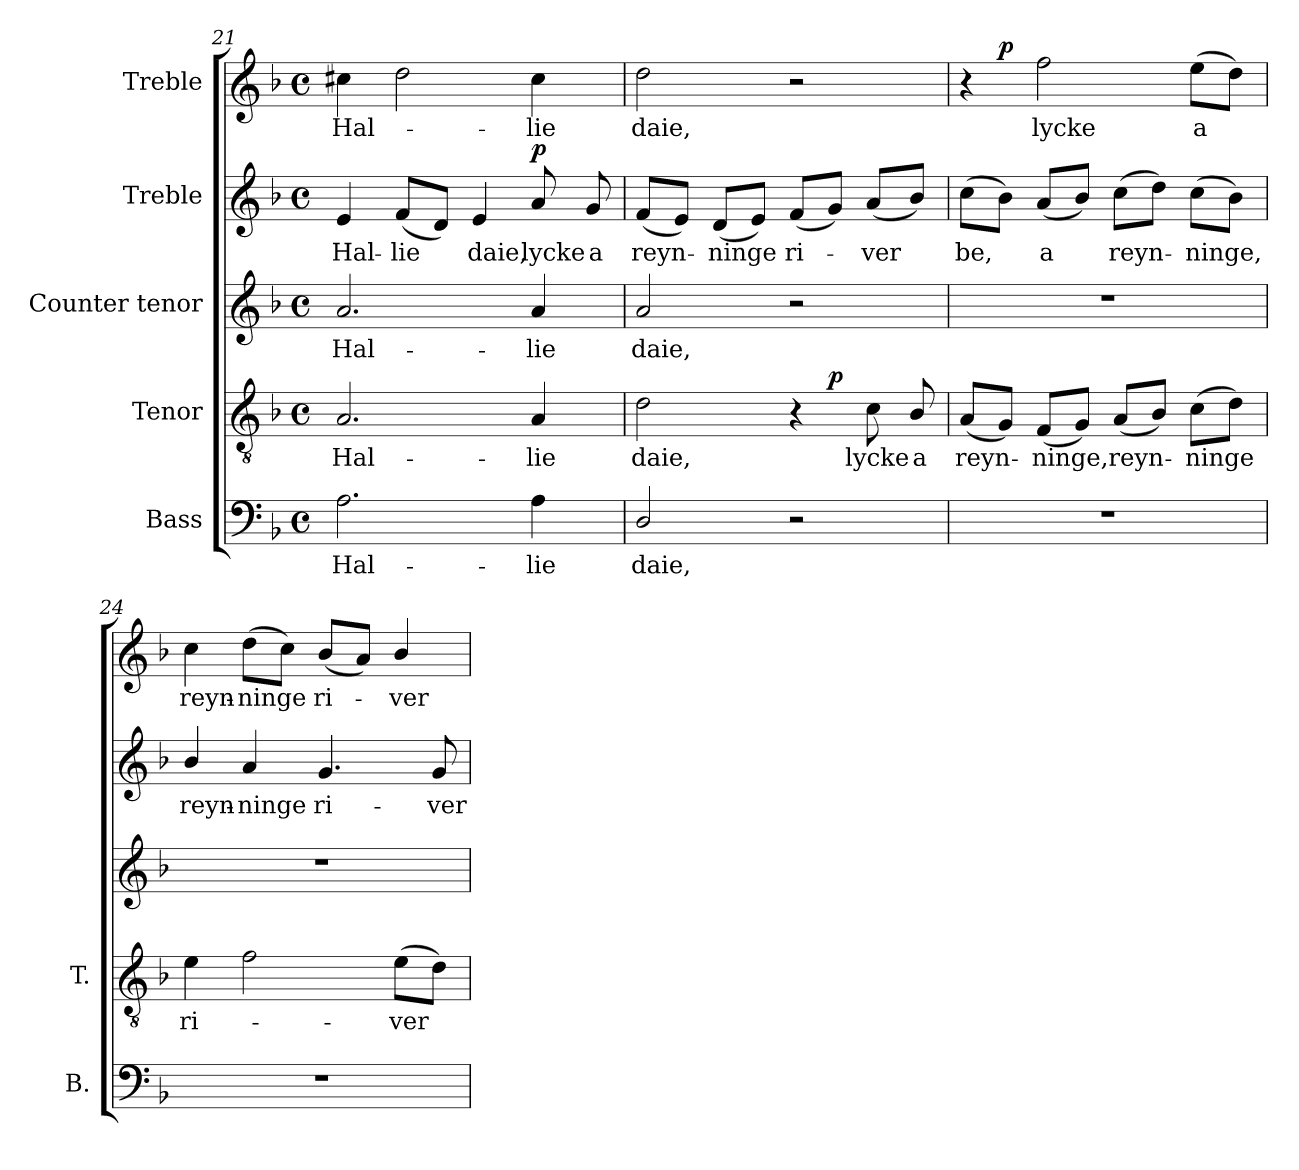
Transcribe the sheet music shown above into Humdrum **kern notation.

**kern	**text	**kern	**text	**dynam	**kern	**text	**kern	**text	**dynam	**kern	**text	**dynam
*part5	*part5	*part4	*part4	*part4	*part3	*part3	*part2	*part2	*part2	*part1	*part1	*part1
*staff5	*staff5	*staff4	*staff4	*staff4	*staff3	*staff3	*staff2	*staff2	*staff2	*staff1	*staff1	*staff1
*I"Bass	*	*I"Tenor	*	*	*I"Counter tenor	*	*I"Treble	*	*	*I"Treble	*	*
*I'B.	*	*I'T.	*	*	*	*	*	*	*	*	*	*
!!LO:LB:g=z
*clefF4	*	*clefGv2	*	*	*clefG2	*	*clefG2	*	*	*clefG2	*	*
*	*	*ITrd7c12	*	*	*	*	*	*	*	*	*	*
*k[b-]	*	*k[b-]	*	*	*k[b-]	*	*k[b-]	*	*	*k[b-]	*	*
*F:	*	*F:	*	*	*F:	*	*F:	*	*	*F:	*	*
*M4/4	*	*M4/4	*	*	*M4/4	*	*M4/4	*	*	*M4/4	*	*
*met(c)	*	*met(c)	*	*	*met(c)	*	*met(c)	*	*	*met(c)	*	*
=21	=21	=21	=21	=21	=21	=21	=21	=21	=21	=21	=21	=21
!	!LO:LY:b:color=#000000	!	!	!	!	!	!	!	!	!	!	!
!	!	!	!LO:LY:b:color=#000000	!	!	!	!	!	!	!	!	!
!	!	!	!	!	!	!LO:LY:b:color=#000000	!	!	!	!	!	!
!	!	!	!	!	!	!	!	!LO:LY:b:color=#000000	!	!	!	!
!	!	!	!	!	!	!	!	!	!	!	!LO:LY:b:color=#000000	!
2.Ai\	Hal-	2.AAi/	Hal-	.	2.ai/	Hal-	4ei/	Hal-	.	4cc#Xi\	Hal-	.
!	!	!	!	!	!	!	!	!LO:LY:b:color=#000000	!	!	!	!
.	.	.	.	.	.	.	(8fi/L	-lie	.	2ddi\	.	.
.	.	.	.	.	.	.	8di/J)	.	.	.	.	.
!	!	!	!	!	!	!	!	!LO:LY:b:color=#000000	!	!	!	!
.	.	.	.	.	.	.	4ei/	daie,	.	.	.	.
!	!LO:LY:b:color=#000000	!	!	!	!	!	!	!	!	!	!	!
!	!	!	!LO:LY:b:color=#000000	!	!	!	!	!	!	!	!	!
!	!	!	!	!	!	!LO:LY:b:color=#000000	!	!	!	!	!	!
!	!	!	!	!	!	!	!	!LO:LY:b:color=#000000	!	!	!	!
!	!	!	!	!	!	!	!	!	!	!	!LO:LY:b:color=#000000	!
4Ai\	-lie	4AAi/	-lie	.	4ai/	-lie	8ai/	lycke	p	4cc#i\	-lie	.
!	!	!	!	!	!	!	!	!LO:LY:b:color=#000000	!	!	!	!
.	.	.	.	.	.	.	8gi/	a	.	.	.	.
=22	=22	=22	=22	=22	=22	=22	=22	=22	=22	=22	=22	=22
!	!LO:LY:b:color=#000000	!	!	!	!	!	!	!	!	!	!	!
!	!	!	!LO:LY:b:color=#000000	!	!	!	!	!	!	!	!	!
!	!	!	!	!	!	!LO:LY:b:color=#000000	!	!	!	!	!	!
!	!	!	!	!	!	!	!	!LO:LY:b:color=#000000	!	!	!	!
!	!	!	!	!	!	!	!	!	!	!	!LO:LY:b:color=#000000	!
*	*	*^	*	*	*	*	*	*	*	*	*	*
2Di/	daie,	2Di\	2ryy	daie,	.	2ai/	daie,	(8fi/L	reyn-	.	2ddi\	daie,	.
.	.	.	.	.	.	.	.	8ei/J)	.	.	.	.	.
!	!	!	!	!	!	!	!	!	!LO:LY:b:color=#000000	!	!	!	!
.	.	.	.	.	.	.	.	(8di/L	-ninge	.	.	.	.
.	.	.	.	.	.	.	.	8ei/J)	.	.	.	.	.
!	!	!	!	!	!	!	!	!	!LO:LY:b:color=#000000	!	!	!	!
2r	.	4r	8ryy	.	.	2r	.	(8fi/L	ri-	.	2r	.	.
.	.	.	4.ryy	.	p	.	.	8gi/J)	.	.	.	.	.
!	!	!	!	!LO:LY:b:color=#000000	!	!	!	!	!	!	!	!	!
!	!	!	!	!	!	!	!	!	!LO:LY:b:color=#000000	!	!	!	!
.	.	8Ci\	.	lycke	.	.	.	(8ai/L	-ver	.	.	.	.
!	!	!	!	!LO:LY:b:color=#000000	!	!	!	!	!	!	!	!	!
.	.	8BB-i/	.	a	.	.	.	8b-i/J)	.	.	.	.	.
*	*	*v	*v	*	*	*	*	*	*	*	*	*	*
=23	=23	=23	=23	=23	=23	=23	=23	=23	=23	=23	=23	=23
*	*	*^	*	*	*	*	*	*	*	*	*	*
!	!	!	!	!LO:LY:b:color=#000000	!	!	!	!	!	!	!	!	!
*	*	*v	*v	*	*	*	*	*	*	*	*	*	*
*	*	*^	*	*	*	*	*	*	*	*	*	*
!	!	!	!	!	!	!	!	!	!LO:LY:b:color=#000000	!	!	!	!
*	*	*v	*v	*	*	*	*	*	*	*	*^	*	*
1r	.	(8AAi/L	reyn-	.	1r	.	(8cci\L	be,	.	4r	8ryy	.	.
.	.	8GGi/J)	.	.	.	.	8b-i\J)	.	.	.	2..ryy	.	p
!	!	!	!LO:LY:b:color=#000000	!	!	!	!	!	!	!	!	!	!
!	!	!	!	!	!	!	!	!LO:LY:b:color=#000000	!	!	!	!	!
!	!	!	!	!	!	!	!	!	!	!	!	!LO:LY:b:color=#000000	!
.	.	(8FFi/L	-ninge,	.	.	.	(8ai/L	a	.	2ffi\	.	lycke	.
.	.	8GGi/J)	.	.	.	.	8b-i/J)	.	.	.	.	.	.
!	!	!	!LO:LY:b:color=#000000	!	!	!	!	!	!	!	!	!	!
!	!	!	!	!	!	!	!	!LO:LY:b:color=#000000	!	!	!	!	!
.	.	(8AAi/L	reyn-	.	.	.	(8cci\L	reyn-	.	.	.	.	.
.	.	8BB-i/J)	.	.	.	.	8ddi\J)	.	.	.	.	.	.
!	!	!	!LO:LY:b:color=#000000	!	!	!	!	!	!	!	!	!	!
!	!	!	!	!	!	!	!	!LO:LY:b:color=#000000	!	!	!	!	!
!	!	!	!	!	!	!	!	!	!	!	!	!LO:LY:b:color=#000000	!
.	.	(8Ci\L	-ninge	.	.	.	(8cci\L	-ninge,	.	(8eei\L	.	a	.
.	.	8Di\J)	.	.	.	.	8b-i\J)	.	.	8ddi\J)	.	.	.
*	*	*	*	*	*	*	*	*	*	*v	*v	*	*
=24	=24	=24	=24	=24	=24	=24	=24	=24	=24	=24	=24	=24
*	*	*	*	*	*	*	*	*	*	*^	*	*
!	!	!	!LO:LY:b:color=#000000	!	!	!	!	!	!	!	!	!	!
*	*	*	*	*	*	*	*	*	*	*v	*v	*	*
*	*	*	*	*	*	*	*	*	*	*^	*	*
!	!	!	!	!	!	!	!	!LO:LY:b:color=#000000	!	!	!	!	!
*	*	*	*	*	*	*	*	*	*	*v	*v	*	*
*	*	*	*	*	*	*	*	*	*	*^	*	*
!	!	!	!	!	!	!	!	!	!	!	!	!LO:LY:b:color=#000000	!
*	*	*	*	*	*	*	*	*	*	*v	*v	*	*
1r	.	4Ei\	ri-	.	1r	.	4b-i/	reyn-	.	4cci\	reyn-	.
!	!	!	!	!	!	!	!	!LO:LY:b:color=#000000	!	!	!	!
!	!	!	!	!	!	!	!	!	!	!	!LO:LY:b:color=#000000	!
.	.	2Fi\	.	.	.	.	4ai/	-ninge	.	(8ddi\L	-ninge	.
.	.	.	.	.	.	.	.	.	.	8cci\J)	.	.
!	!	!	!	!	!	!	!	!LO:LY:b:color=#000000	!	!	!	!
!	!	!	!	!	!	!	!	!	!	!	!LO:LY:b:color=#000000	!
.	.	.	.	.	.	.	4.gi/	ri-	.	(8b-i/L	ri-	.
.	.	.	.	.	.	.	.	.	.	8ai/J)	.	.
!	!	!	!LO:LY:b:color=#000000	!	!	!	!	!	!	!	!	!
!	!	!	!	!	!	!	!	!	!	!	!LO:LY:b:color=#000000	!
.	.	(8Ei\L	-ver	.	.	.	.	.	.	4b-i/	-ver	.
!	!	!	!	!	!	!	!	!LO:LY:b:color=#000000	!	!	!	!
.	.	8Di\J)	.	.	.	.	8gi/	-ver	.	.	.	.
=	=	=	=	=	=	=	=	=	=	=	=	=
*-	*-	*-	*-	*-	*-	*-	*-	*-	*-	*-	*-	*-
